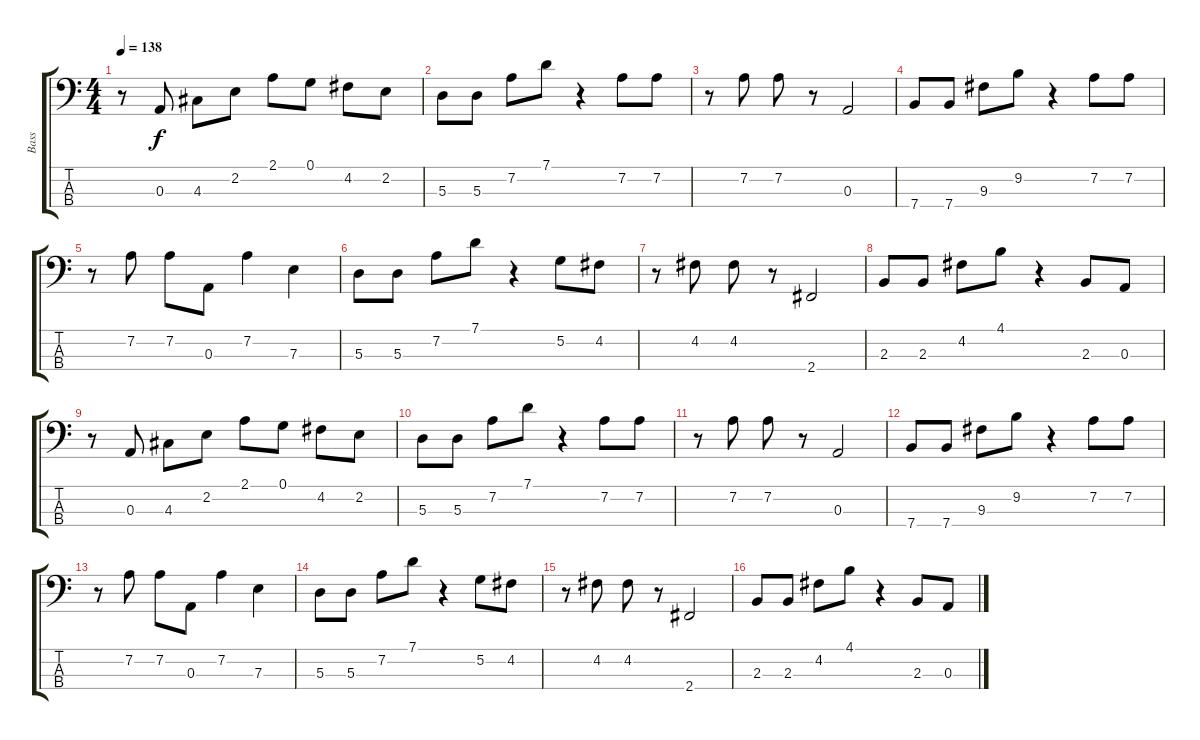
\track ("Bass" "Bass") {instrument electricbassfinger}
\staff {score tabs}
\tuning (G2 D2 A1 E1) {hide}
\ts (4 4)
\tempo 138
\clef f4
\ks c
r.8{dy f} 0.3.8 4.3.8 2.2.8 2.1.8 0.1.8 4.2.8 2.2.8 |
\section ("" "")
5.3.8 5.3.8 7.2.8 7.1.8 r.4 7.2.8 7.2.8 |
r.8 7.2.8 7.2.8 r.8 0.3.2 |
7.4.8 7.4.8 9.3.8 9.2.8 r.4 7.2.8 7.2.8 |
r.8 7.2.8 7.2.8 0.3.8 7.2.4 7.3.4 |
5.3.8 5.3.8 7.2.8 7.1.8 r.4 5.2.8 4.2.8 |
r.8 4.2.8 4.2.8 r.8 2.4.2 |
2.3.8 2.3.8 4.2.8 4.1.8 r.4 2.3.8 0.3.8 |
r.8 0.3.8 4.3.8 2.2.8 2.1.8 0.1.8 4.2.8 2.2.8 |
\section ("" "")
5.3.8 5.3.8 7.2.8 7.1.8 r.4 7.2.8 7.2.8 |
r.8 7.2.8 7.2.8 r.8 0.3.2 |
7.4.8 7.4.8 9.3.8 9.2.8 r.4 7.2.8 7.2.8 |
r.8 7.2.8 7.2.8 0.3.8 7.2.4 7.3.4 |
5.3.8 5.3.8 7.2.8 7.1.8 r.4 5.2.8 4.2.8 |
r.8 4.2.8 4.2.8 r.8 2.4.2 |
2.3.8 2.3.8 4.2.8 4.1.8 r.4 2.3.8 0.3.8
